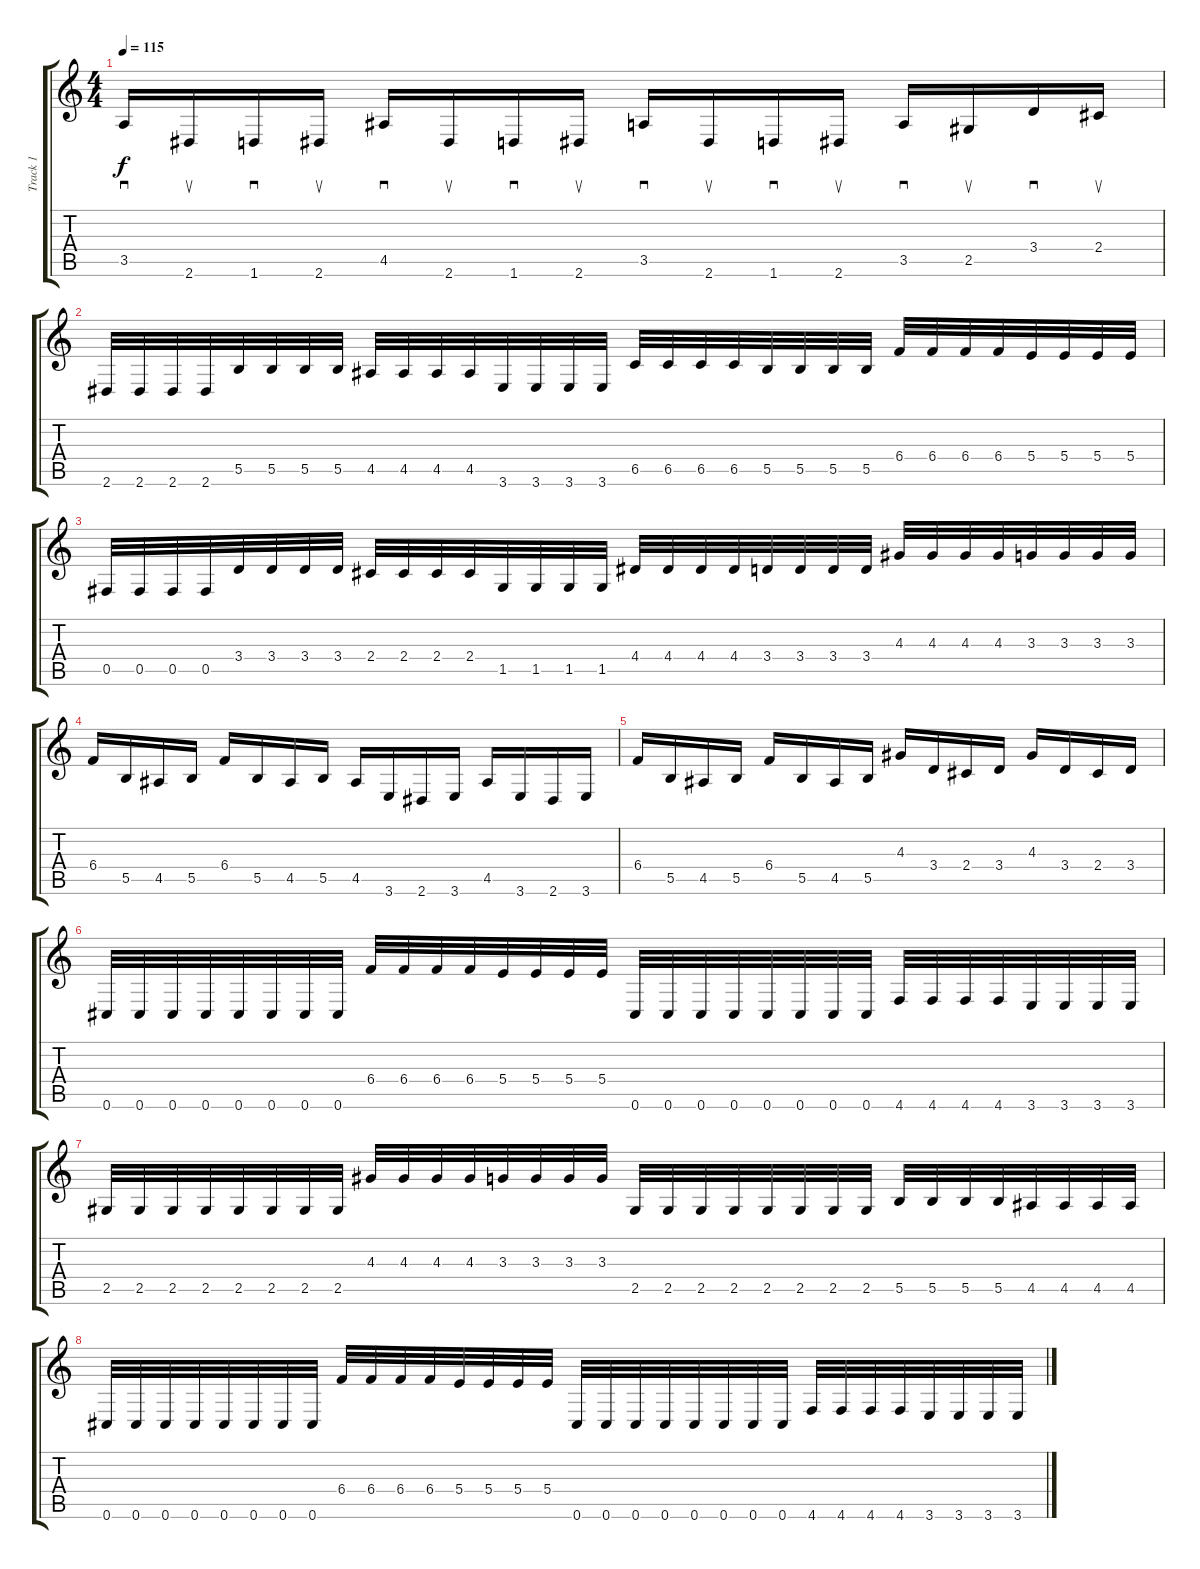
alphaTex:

\track ("Track 1" "Track 1") {instrument overdrivenguitar}
\staff {score tabs}
\tuning (Db4 Ab3 E3 B2 Gb2 Db2) {hide}
\ts (4 4)
\tempo 115
\clef g2
\ks c
3.5.16{sd dy f} 2.6.16{su} 1.6.16{sd} 2.6.16{su} 4.5.16{sd} 2.6.16{su} 1.6.16{sd} 2.6.16{su} 3.5.16{sd} 2.6.16{su} 1.6.16{sd} 2.6.16{su} 3.5.16{sd} 2.5.16{su} 3.4.16{sd} 2.4.16{su} |
2.6.32 2.6.32 2.6.32 2.6.32 5.5.32 5.5.32 5.5.32 5.5.32 4.5.32 4.5.32 4.5.32 4.5.32 3.6.32 3.6.32 3.6.32 3.6.32 6.5.32 6.5.32 6.5.32 6.5.32 5.5.32 5.5.32 5.5.32 5.5.32 6.4.32 6.4.32 6.4.32 6.4.32 5.4.32 5.4.32 5.4.32 5.4.32 |
0.5.32 0.5.32 0.5.32 0.5.32 3.4.32 3.4.32 3.4.32 3.4.32 2.4.32 2.4.32 2.4.32 2.4.32 1.5.32 1.5.32 1.5.32 1.5.32 4.4.32 4.4.32 4.4.32 4.4.32 3.4.32 3.4.32 3.4.32 3.4.32 4.3.32 4.3.32 4.3.32 4.3.32 3.3.32 3.3.32 3.3.32 3.3.32 |
6.4.16 5.5.16 4.5.16 5.5.16 6.4.16 5.5.16 4.5.16 5.5.16 4.5.16 3.6.16 2.6.16 3.6.16 4.5.16 3.6.16 2.6.16 3.6.16 |
6.4.16 5.5.16 4.5.16 5.5.16 6.4.16 5.5.16 4.5.16 5.5.16 4.3.16 3.4.16 2.4.16 3.4.16 4.3.16 3.4.16 2.4.16 3.4.16 |
0.6.32 0.6.32 0.6.32 0.6.32 0.6.32 0.6.32 0.6.32 0.6.32 6.4.32 6.4.32 6.4.32 6.4.32 5.4.32 5.4.32 5.4.32 5.4.32 0.6.32 0.6.32 0.6.32 0.6.32 0.6.32 0.6.32 0.6.32 0.6.32 4.6.32 4.6.32 4.6.32 4.6.32 3.6.32 3.6.32 3.6.32 3.6.32 |
2.5.32 2.5.32 2.5.32 2.5.32 2.5.32 2.5.32 2.5.32 2.5.32 4.3.32 4.3.32 4.3.32 4.3.32 3.3.32 3.3.32 3.3.32 3.3.32 2.5.32 2.5.32 2.5.32 2.5.32 2.5.32 2.5.32 2.5.32 2.5.32 5.5.32 5.5.32 5.5.32 5.5.32 4.5.32 4.5.32 4.5.32 4.5.32 |
0.6.32 0.6.32 0.6.32 0.6.32 0.6.32 0.6.32 0.6.32 0.6.32 6.4.32 6.4.32 6.4.32 6.4.32 5.4.32 5.4.32 5.4.32 5.4.32 0.6.32 0.6.32 0.6.32 0.6.32 0.6.32 0.6.32 0.6.32 0.6.32 4.6.32 4.6.32 4.6.32 4.6.32 3.6.32 3.6.32 3.6.32 3.6.32
